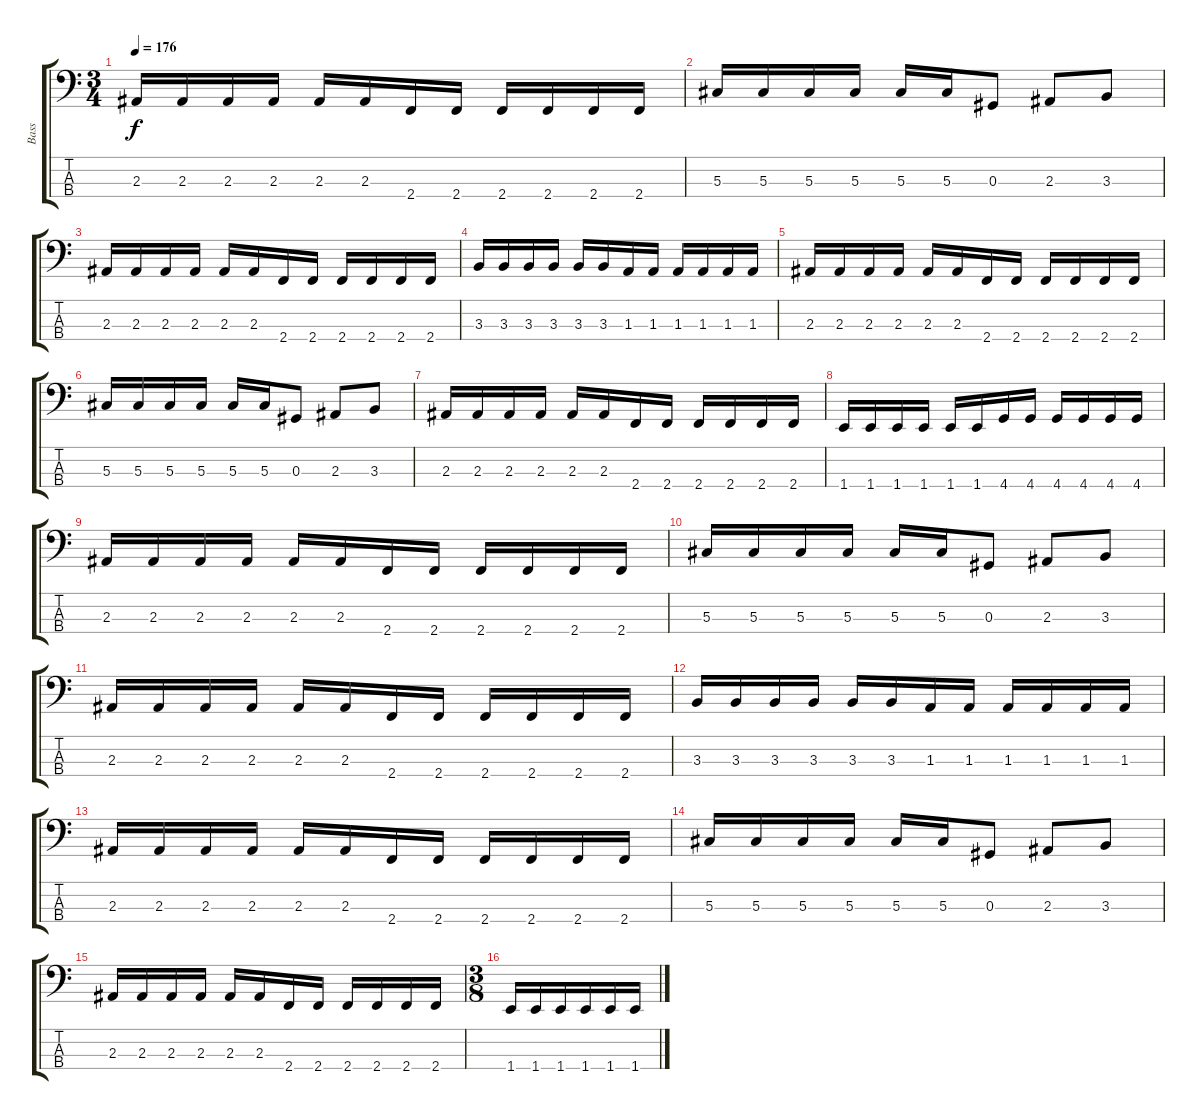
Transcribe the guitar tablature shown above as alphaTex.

\track ("Bass" "Bass") {instrument electricbasspick}
\staff {score tabs}
\tuning (Gb2 Db2 Ab1 Eb1) {hide}
\ts (3 4)
\tempo 176
\clef f4
\ks c
2.3.16{dy f instrument electricbasspick} 2.3.16 2.3.16 2.3.16 2.3.16 2.3.16 2.4.16 2.4.16 2.4.16 2.4.16 2.4.16 2.4.16 |
5.3.16 5.3.16 5.3.16 5.3.16 5.3.16 5.3.16 0.3.8 2.3.8 3.3.8 |
2.3.16 2.3.16 2.3.16 2.3.16 2.3.16 2.3.16 2.4.16 2.4.16 2.4.16 2.4.16 2.4.16 2.4.16 |
3.3.16 3.3.16 3.3.16 3.3.16 3.3.16 3.3.16 1.3.16 1.3.16 1.3.16 1.3.16 1.3.16 1.3.16 |
2.3.16 2.3.16 2.3.16 2.3.16 2.3.16 2.3.16 2.4.16 2.4.16 2.4.16 2.4.16 2.4.16 2.4.16 |
5.3.16 5.3.16 5.3.16 5.3.16 5.3.16 5.3.16 0.3.8 2.3.8 3.3.8 |
2.3.16 2.3.16 2.3.16 2.3.16 2.3.16 2.3.16 2.4.16 2.4.16 2.4.16 2.4.16 2.4.16 2.4.16 |
1.4.16 1.4.16 1.4.16 1.4.16 1.4.16 1.4.16 4.4.16 4.4.16 4.4.16 4.4.16 4.4.16 4.4.16 |
2.3.16 2.3.16 2.3.16 2.3.16 2.3.16 2.3.16 2.4.16 2.4.16 2.4.16 2.4.16 2.4.16 2.4.16 |
5.3.16 5.3.16 5.3.16 5.3.16 5.3.16 5.3.16 0.3.8 2.3.8 3.3.8 |
2.3.16 2.3.16 2.3.16 2.3.16 2.3.16 2.3.16 2.4.16 2.4.16 2.4.16 2.4.16 2.4.16 2.4.16 |
3.3.16 3.3.16 3.3.16 3.3.16 3.3.16 3.3.16 1.3.16 1.3.16 1.3.16 1.3.16 1.3.16 1.3.16 |
2.3.16 2.3.16 2.3.16 2.3.16 2.3.16 2.3.16 2.4.16 2.4.16 2.4.16 2.4.16 2.4.16 2.4.16 |
5.3.16 5.3.16 5.3.16 5.3.16 5.3.16 5.3.16 0.3.8 2.3.8 3.3.8 |
2.3.16 2.3.16 2.3.16 2.3.16 2.3.16 2.3.16 2.4.16 2.4.16 2.4.16 2.4.16 2.4.16 2.4.16 |
\ts (3 8)
1.4.16 1.4.16 1.4.16 1.4.16 1.4.16 1.4.16
